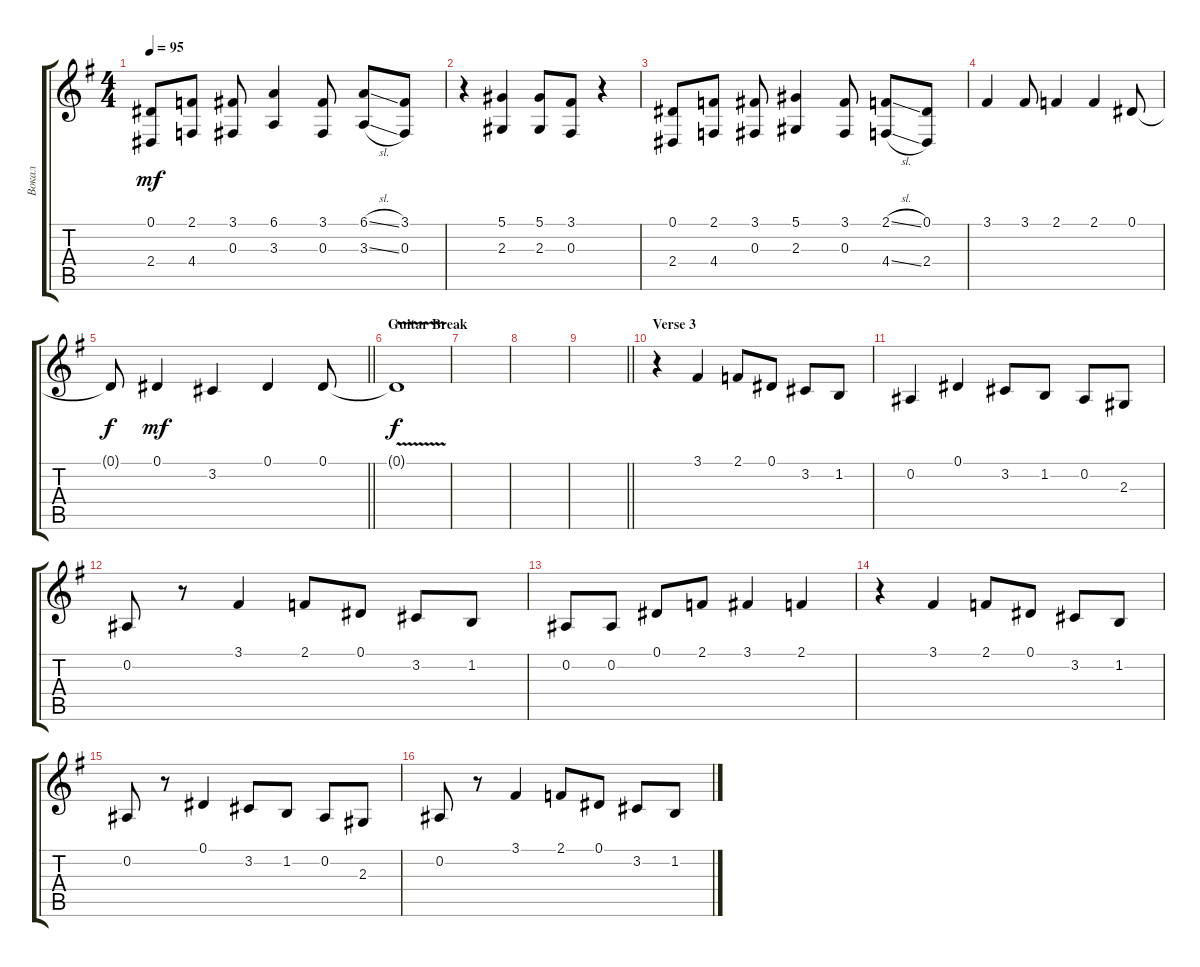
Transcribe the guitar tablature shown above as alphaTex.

\track ("Вокал" "Вокал") {instrument trumpet}
\staff {score tabs}
\tuning (Eb4 Bb3 Gb3 Db3 Ab2 Eb2) {hide}
\ts (4 4)
\tempo 95
\clef g2
\ks eminor
(0.1 2.4).8{dy mf} (2.1 4.4).8 (3.1 0.3).8 (6.1 3.3).4 (3.1 0.3).8 (6.1{sl} 3.3{sl}).8 (3.1 0.3).8 |
r.4 (5.1 2.3).4 (5.1 2.3).8 (3.1 0.3).8 r.4 |
(0.1 2.4).8 (2.1 4.4).8 (3.1 0.3).8 (5.1 2.3).4 (3.1 0.3).8 (2.1{sl} 4.4{sl}).8 (0.1 2.4).8 |
3.1.4 3.1.8 2.1.4 2.1.4 0.1.8 |
\barLineRight lightlight
0.1{t}.8{dy f} 0.1.4{dy mf} 3.2.4 0.1.4 0.1.8 |
\section ("" "Guitar Break")
0.1{v t}.1{dy f} |
|
|
\barLineRight lightlight
|
\section ("" "Verse 3")
r.4 3.1.4 2.1.8 0.1.8 3.2.8 1.2.8 |
0.2.4 0.1.4 3.2.8 1.2.8 0.2.8 2.3.8 |
0.2.8 r.8 3.1.4 2.1.8 0.1.8 3.2.8 1.2.8 |
0.2.8 0.2.8 0.1.8 2.1.8 3.1.4 2.1.4 |
r.4 3.1.4 2.1.8 0.1.8 3.2.8 1.2.8 |
0.2.8 r.8 0.1.4 3.2.8 1.2.8 0.2.8 2.3.8 |
0.2.8 r.8 3.1.4 2.1.8 0.1.8 3.2.8 1.2.8
